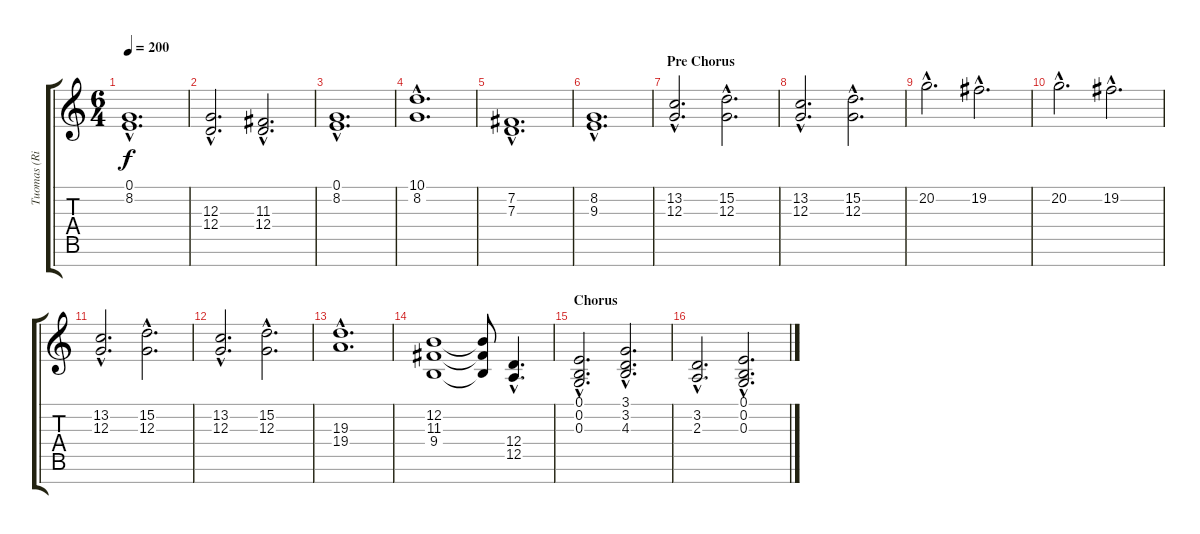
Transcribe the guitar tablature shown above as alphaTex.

\track ("Tuomas (Right Hand)" "Tuomas (Ri") {instrument pad2warm}
\staff {score tabs}
\tuning (E4 B3 G3 D3 A2 E2 B1) {hide}
\ts (6 4)
\tempo 200
\clef g2
\ks c
(0.1{hac} 8.2{hac}).1{d dy f} |
(12.3{hac} 12.4{hac}).2{d} (11.3{hac} 12.4{hac}).2{d} |
(0.1{hac} 8.2{hac}).1{d} |
(10.1{hac} 8.2{hac}).1{d} |
(7.2{hac} 7.3{hac}).1{d} |
(8.2{hac} 9.3{hac}).1{d} |
\section ("" "Pre Chorus")
(13.2{hac} 12.3{hac}).2{d} (15.2{hac} 12.3{hac}).2{d} |
(13.2{hac} 12.3{hac}).2{d} (15.2{hac} 12.3{hac}).2{d} |
20.2{hac}.2{d} 19.2{hac}.2{d} |
20.2{hac}.2{d} 19.2{hac}.2{d} |
(13.2{hac} 12.3{hac}).2{d} (15.2{hac} 12.3{hac}).2{d} |
(13.2{hac} 12.3{hac}).2{d} (15.2{hac} 12.3{hac}).2{d} |
(19.3{hac} 19.4{hac}).1{d} |
(12.2 11.3 9.4).1 (12.2{t} 11.3{t} 9.4{t}).8 (12.4{hac} 12.5{hac}).4{d} |
\section ("" "Chorus")
(0.1{hac} 0.2{hac} 0.3{hac}).2{d} (3.1{hac} 3.2{hac} 4.3{hac}).2{d} |
(3.2{hac} 2.3{hac}).2{d} (0.1{hac} 0.2{hac} 0.3{hac}).2{d}
